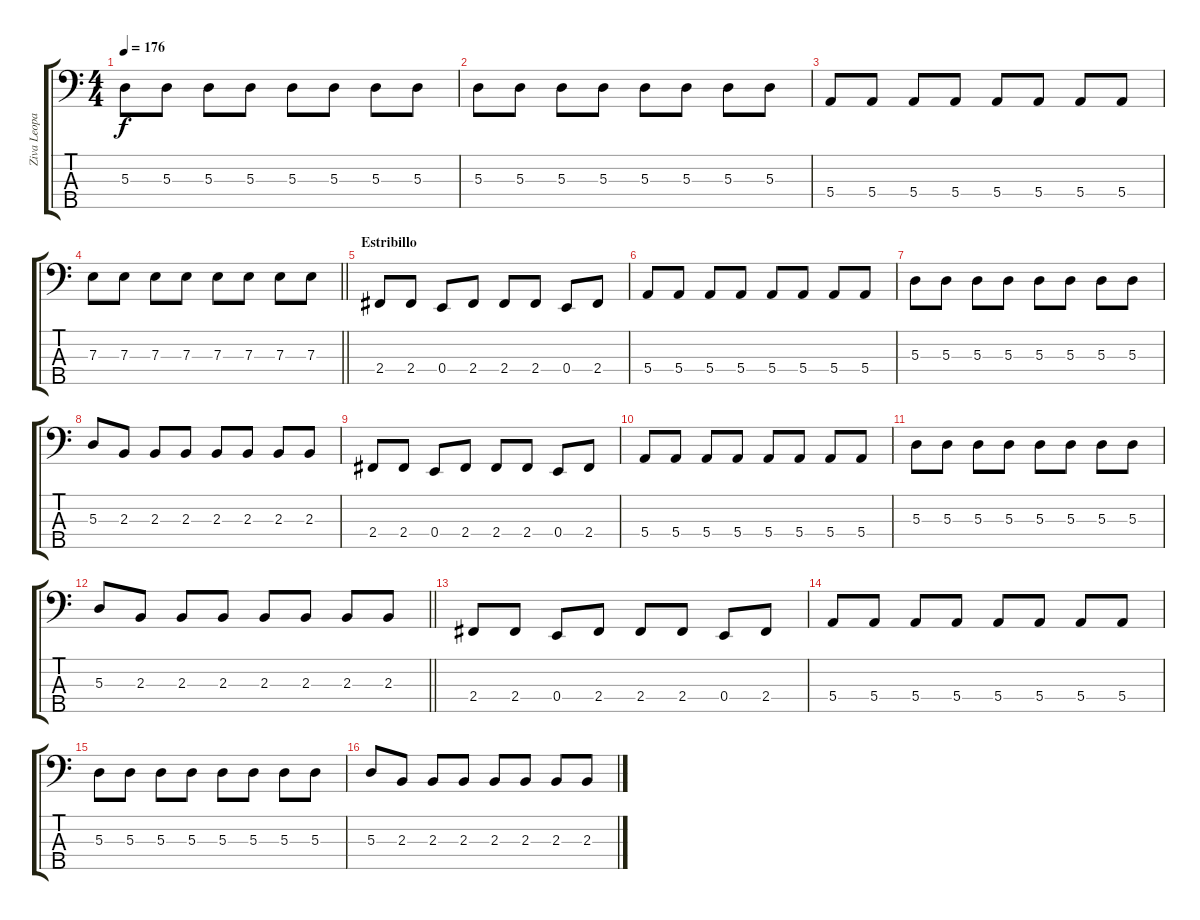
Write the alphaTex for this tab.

\track ("Ziva Leopardi" "Ziva Leopa") {instrument electricbassfinger}
\staff {score tabs}
\tuning (G2 D2 A1 E1 B0) {hide}
\ts (4 4)
\tempo 176
\clef f4
\ks c
5.3.8{dy f} 5.3.8 5.3.8 5.3.8 5.3.8 5.3.8 5.3.8 5.3.8 |
5.3.8 5.3.8 5.3.8 5.3.8 5.3.8 5.3.8 5.3.8 5.3.8 |
5.4.8 5.4.8 5.4.8 5.4.8 5.4.8 5.4.8 5.4.8 5.4.8 |
\barLineRight lightlight
7.3.8 7.3.8 7.3.8 7.3.8 7.3.8 7.3.8 7.3.8 7.3.8 |
\section ("" "Estribillo")
2.4.8 2.4.8 0.4.8 2.4.8 2.4.8 2.4.8 0.4.8 2.4.8 |
5.4.8 5.4.8 5.4.8 5.4.8 5.4.8 5.4.8 5.4.8 5.4.8 |
5.3.8 5.3.8 5.3.8 5.3.8 5.3.8 5.3.8 5.3.8 5.3.8 |
5.3.8 2.3.8 2.3.8 2.3.8 2.3.8 2.3.8 2.3.8 2.3.8 |
2.4.8 2.4.8 0.4.8 2.4.8 2.4.8 2.4.8 0.4.8 2.4.8 |
5.4.8 5.4.8 5.4.8 5.4.8 5.4.8 5.4.8 5.4.8 5.4.8 |
5.3.8 5.3.8 5.3.8 5.3.8 5.3.8 5.3.8 5.3.8 5.3.8 |
\barLineRight lightlight
5.3.8 2.3.8 2.3.8 2.3.8 2.3.8 2.3.8 2.3.8 2.3.8 |
2.4.8 2.4.8 0.4.8 2.4.8 2.4.8 2.4.8 0.4.8 2.4.8 |
5.4.8 5.4.8 5.4.8 5.4.8 5.4.8 5.4.8 5.4.8 5.4.8 |
5.3.8 5.3.8 5.3.8 5.3.8 5.3.8 5.3.8 5.3.8 5.3.8 |
5.3.8 2.3.8 2.3.8 2.3.8 2.3.8 2.3.8 2.3.8 2.3.8
